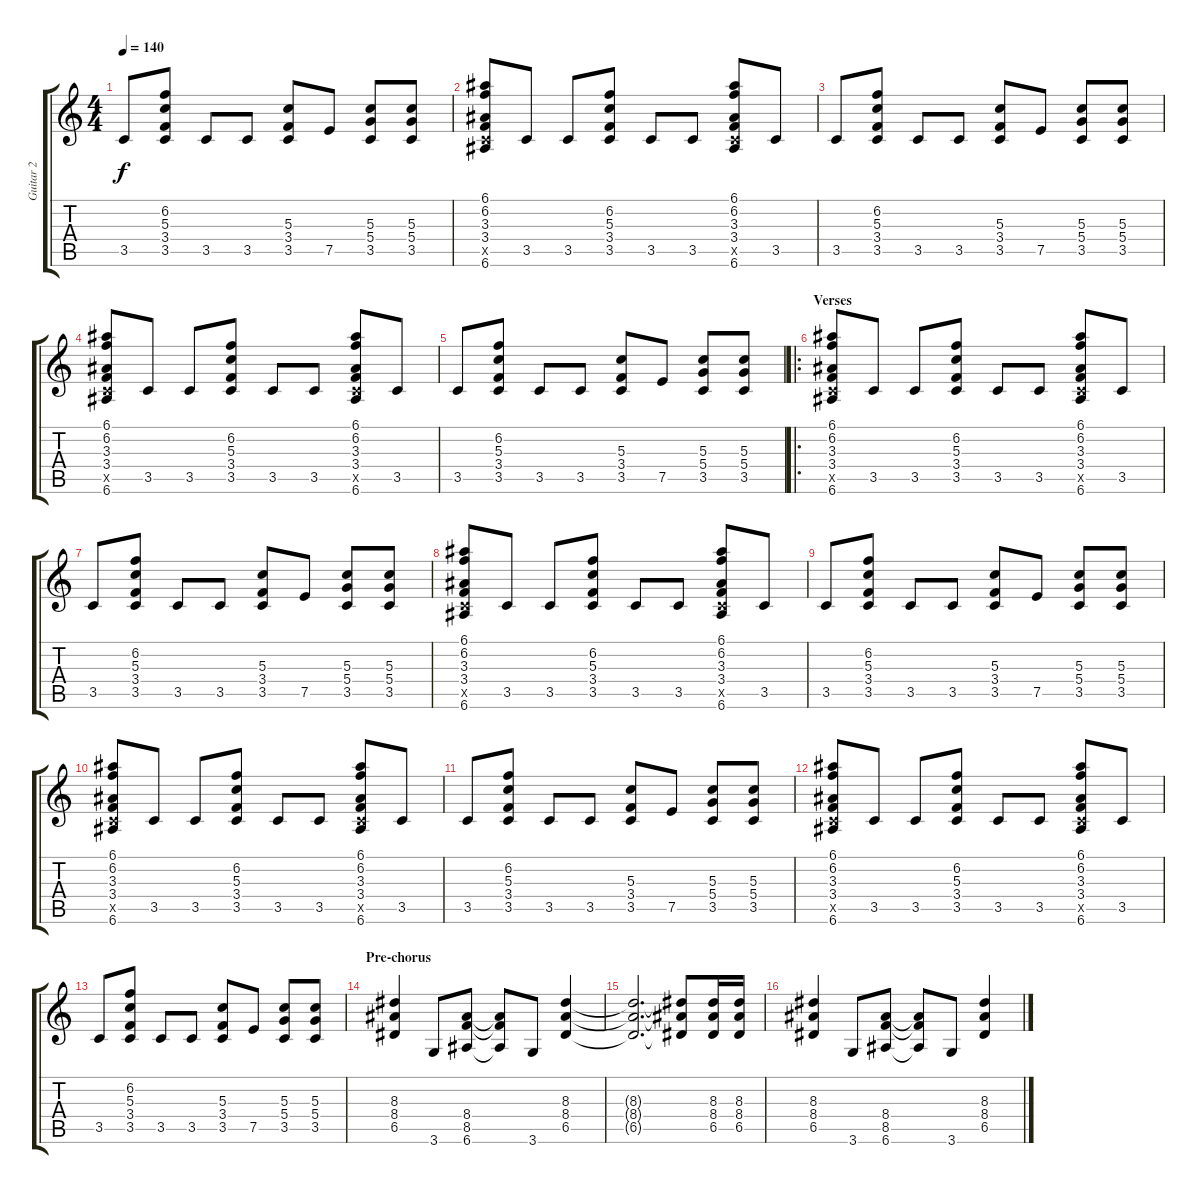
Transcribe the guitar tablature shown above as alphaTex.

\track ("Guitar 2" "Guitar 2") {instrument distortionguitar}
\staff {score tabs}
\tuning (E4 B3 G3 D3 A2 E2) {hide}
\ts (4 4)
\tempo 140
\clef g2
\ks c
3.5.8{dy f} (6.2 5.3 3.4 3.5).8 3.5.8 3.5.8 (5.3 3.4 3.5).8 7.5.8 (5.3 5.4 3.5).8 (5.3 5.4 3.5).8 |
(6.1 6.2 3.3 3.4 3.5{x} 6.6).8 3.5.8 3.5.8 (6.2 5.3 3.4 3.5).8 3.5.8 3.5.8 (6.1 6.2 3.3 3.4 3.5{x} 6.6).8 3.5.8 |
3.5.8 (6.2 5.3 3.4 3.5).8 3.5.8 3.5.8 (5.3 3.4 3.5).8 7.5.8 (5.3 5.4 3.5).8 (5.3 5.4 3.5).8 |
(6.1 6.2 3.3 3.4 3.5{x} 6.6).8 3.5.8 3.5.8 (6.2 5.3 3.4 3.5).8 3.5.8 3.5.8 (6.1 6.2 3.3 3.4 3.5{x} 6.6).8 3.5.8 |
3.5.8 (6.2 5.3 3.4 3.5).8 3.5.8 3.5.8 (5.3 3.4 3.5).8 7.5.8 (5.3 5.4 3.5).8 (5.3 5.4 3.5).8 |
\ro
\section ("" "Verses")
(6.1 6.2 3.3 3.4 3.5{x} 6.6).8 3.5.8 3.5.8 (6.2 5.3 3.4 3.5).8 3.5.8 3.5.8 (6.1 6.2 3.3 3.4 3.5{x} 6.6).8 3.5.8 |
3.5.8 (6.2 5.3 3.4 3.5).8 3.5.8 3.5.8 (5.3 3.4 3.5).8 7.5.8 (5.3 5.4 3.5).8 (5.3 5.4 3.5).8 |
(6.1 6.2 3.3 3.4 3.5{x} 6.6).8 3.5.8 3.5.8 (6.2 5.3 3.4 3.5).8 3.5.8 3.5.8 (6.1 6.2 3.3 3.4 3.5{x} 6.6).8 3.5.8 |
3.5.8 (6.2 5.3 3.4 3.5).8 3.5.8 3.5.8 (5.3 3.4 3.5).8 7.5.8 (5.3 5.4 3.5).8 (5.3 5.4 3.5).8 |
(6.1 6.2 3.3 3.4 3.5{x} 6.6).8 3.5.8 3.5.8 (6.2 5.3 3.4 3.5).8 3.5.8 3.5.8 (6.1 6.2 3.3 3.4 3.5{x} 6.6).8 3.5.8 |
3.5.8 (6.2 5.3 3.4 3.5).8 3.5.8 3.5.8 (5.3 3.4 3.5).8 7.5.8 (5.3 5.4 3.5).8 (5.3 5.4 3.5).8 |
(6.1 6.2 3.3 3.4 3.5{x} 6.6).8 3.5.8 3.5.8 (6.2 5.3 3.4 3.5).8 3.5.8 3.5.8 (6.1 6.2 3.3 3.4 3.5{x} 6.6).8 3.5.8 |
3.5.8 (6.2 5.3 3.4 3.5).8 3.5.8 3.5.8 (5.3 3.4 3.5).8 7.5.8 (5.3 5.4 3.5).8 (5.3 5.4 3.5).8 |
\section ("" "Pre-chorus")
(8.3 8.4 6.5).4 3.6.8 (8.4 8.5 6.6).8 (8.4{t} 8.5{t} 6.6{t}).8 3.6.8 (8.3 8.4 6.5).4 |
(8.3{t} 8.4{t} 6.5{t}).2{d} (8.3{t} 8.4{t} 6.5{t}).8 (8.3 8.4 6.5).16 (8.3 8.4 6.5).16 |
(8.3 8.4 6.5).4 3.6.8 (8.4 8.5 6.6).8 (8.4{t} 8.5{t} 6.6{t}).8 3.6.8 (8.3 8.4 6.5).4
